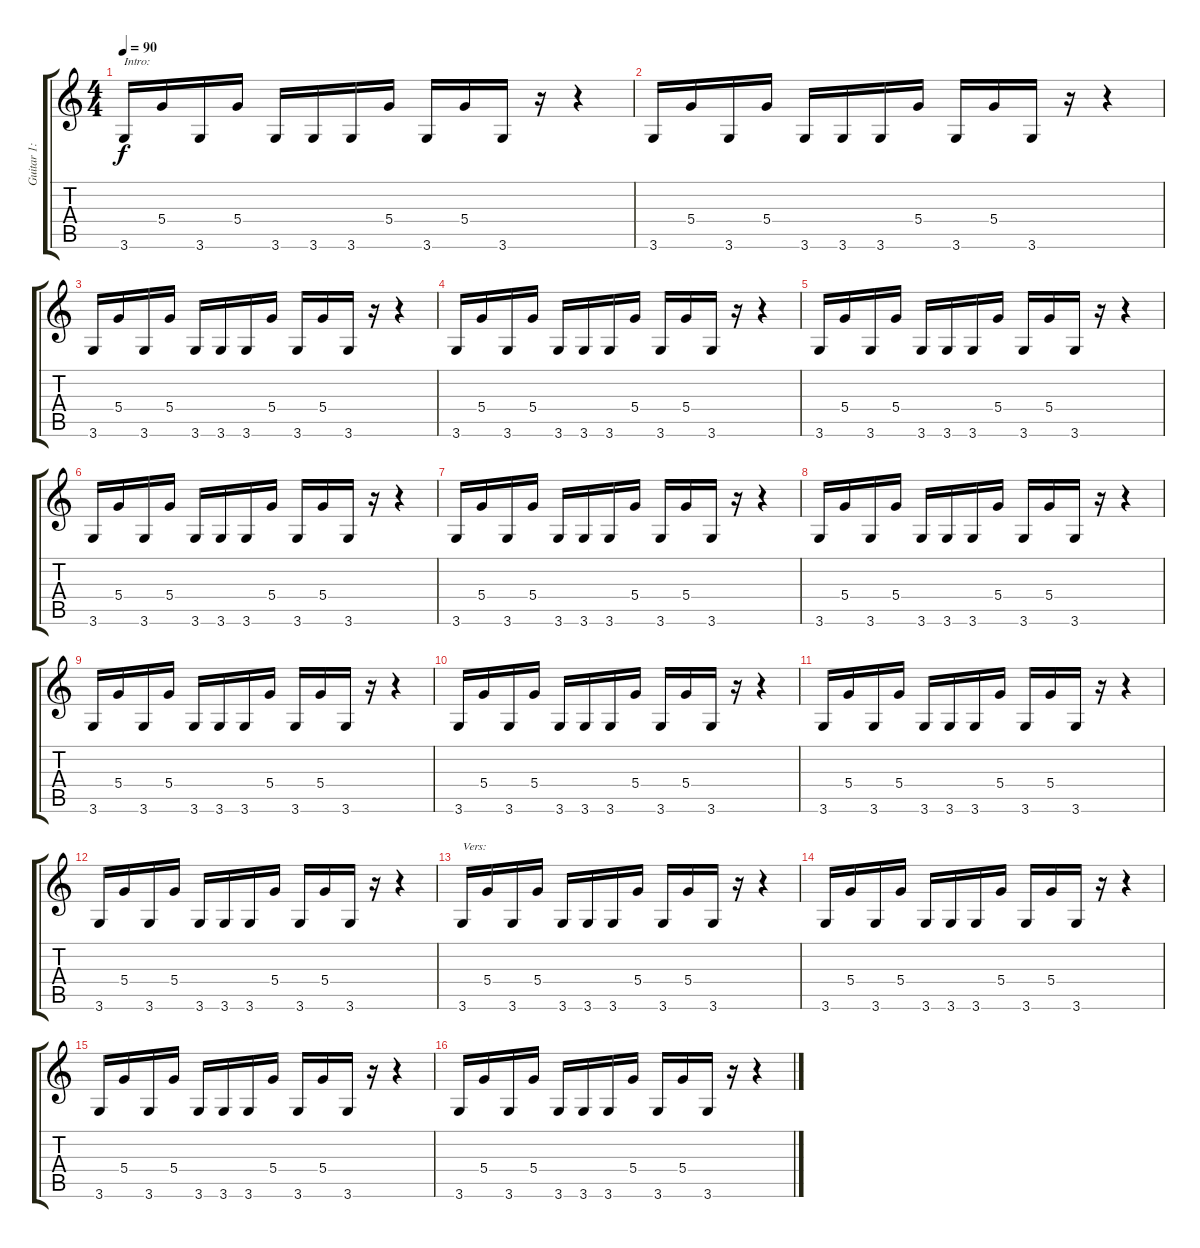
\track ("Guitar 1:" "Guitar 1:") {instrument distortionguitar}
\staff {score tabs}
\tuning (E4 B3 G3 D3 A2 E2) {hide}
\ts (4 4)
\tempo 90
\clef g2
\ks c
3.6.16{txt "Intro:" dy f instrument distortionguitar} 5.4.16 3.6.16 5.4.16 3.6.16 3.6.16 3.6.16 5.4.16 3.6.16 5.4.16 3.6.16 r.16 r.4 |
3.6.16 5.4.16 3.6.16 5.4.16 3.6.16 3.6.16 3.6.16 5.4.16 3.6.16 5.4.16 3.6.16 r.16 r.4 |
3.6.16 5.4.16 3.6.16 5.4.16 3.6.16 3.6.16 3.6.16 5.4.16 3.6.16 5.4.16 3.6.16 r.16 r.4 |
3.6.16 5.4.16 3.6.16 5.4.16 3.6.16 3.6.16 3.6.16 5.4.16 3.6.16 5.4.16 3.6.16 r.16 r.4 |
3.6.16 5.4.16 3.6.16 5.4.16 3.6.16 3.6.16 3.6.16 5.4.16 3.6.16 5.4.16 3.6.16 r.16 r.4 |
3.6.16 5.4.16 3.6.16 5.4.16 3.6.16 3.6.16 3.6.16 5.4.16 3.6.16 5.4.16 3.6.16 r.16 r.4 |
3.6.16 5.4.16 3.6.16 5.4.16 3.6.16 3.6.16 3.6.16 5.4.16 3.6.16 5.4.16 3.6.16 r.16 r.4 |
3.6.16 5.4.16 3.6.16 5.4.16 3.6.16 3.6.16 3.6.16 5.4.16 3.6.16 5.4.16 3.6.16 r.16 r.4 |
3.6.16 5.4.16 3.6.16 5.4.16 3.6.16 3.6.16 3.6.16 5.4.16 3.6.16 5.4.16 3.6.16 r.16 r.4 |
3.6.16 5.4.16 3.6.16 5.4.16 3.6.16 3.6.16 3.6.16 5.4.16 3.6.16 5.4.16 3.6.16 r.16 r.4 |
3.6.16 5.4.16 3.6.16 5.4.16 3.6.16 3.6.16 3.6.16 5.4.16 3.6.16 5.4.16 3.6.16 r.16 r.4 |
3.6.16 5.4.16 3.6.16 5.4.16 3.6.16 3.6.16 3.6.16 5.4.16 3.6.16 5.4.16 3.6.16 r.16 r.4 |
3.6.16{txt "Vers:"} 5.4.16 3.6.16 5.4.16 3.6.16 3.6.16 3.6.16 5.4.16 3.6.16 5.4.16 3.6.16 r.16 r.4 |
3.6.16 5.4.16 3.6.16 5.4.16 3.6.16 3.6.16 3.6.16 5.4.16 3.6.16 5.4.16 3.6.16 r.16 r.4 |
3.6.16 5.4.16 3.6.16 5.4.16 3.6.16 3.6.16 3.6.16 5.4.16 3.6.16 5.4.16 3.6.16 r.16 r.4 |
3.6.16 5.4.16 3.6.16 5.4.16 3.6.16 3.6.16 3.6.16 5.4.16 3.6.16 5.4.16 3.6.16 r.16 r.4
